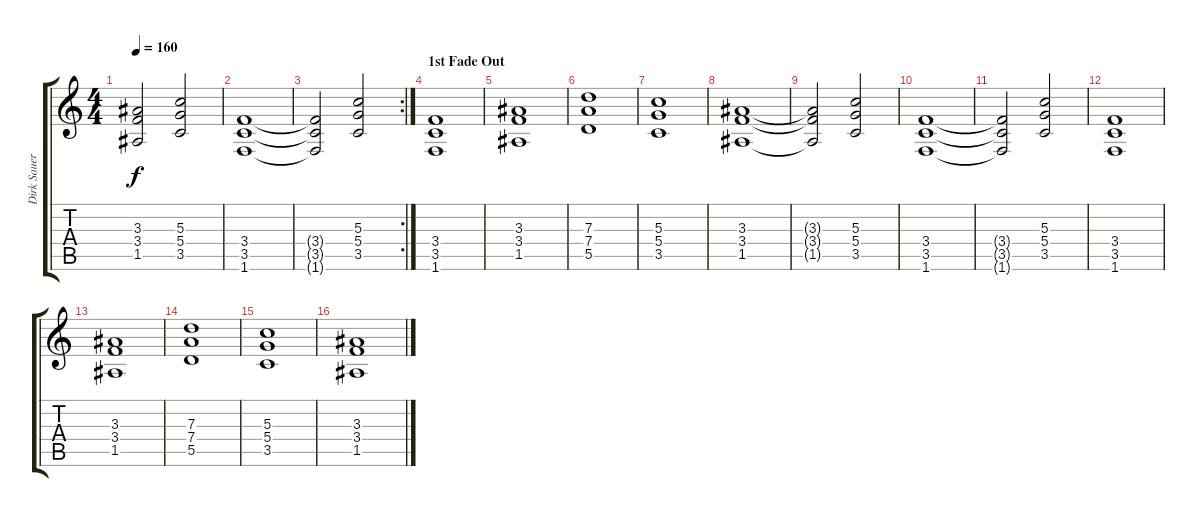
\track ("Dirk Sauer" "Dirk Sauer") {instrument distortionguitar}
\staff {score tabs}
\tuning (E4 B3 G3 D3 A2 E2) {hide}
\ts (4 4)
\tempo 160
\clef g2
\ks c
(3.3{t} 3.4{t} 1.5{t}).2{dy f} (5.3 5.4 3.5).2 |
(3.4 3.5 1.6).1 |
\rc 2
(3.4{t} 3.5{t} 1.6{t}).2 (5.3 5.4 3.5).2 |
\section ("" "1st Fade Out")
(3.4 3.5 1.6).1{volume 16} |
(3.3 3.4 1.5).1{volume 16} |
(7.3 7.4 5.5).1{volume 14} |
(5.3 5.4 3.5).1{volume 13} |
(3.3 3.4 1.5).1{volume 12} |
(3.3{t} 3.4{t} 1.5{t}).2 (5.3 5.4 3.5).2{volume 11} |
(3.4 3.5 1.6).1{volume 10} |
(3.4{t} 3.5{t} 1.6{t}).2{volume 9} (5.3 5.4 3.5).2 |
(3.4 3.5 1.6).1{volume 8} |
(3.3 3.4 1.5).1{volume 7} |
(7.3 7.4 5.5).1{volume 6} |
(5.3 5.4 3.5).1{volume 5} |
(3.3 3.4 1.5).1{volume 4}
